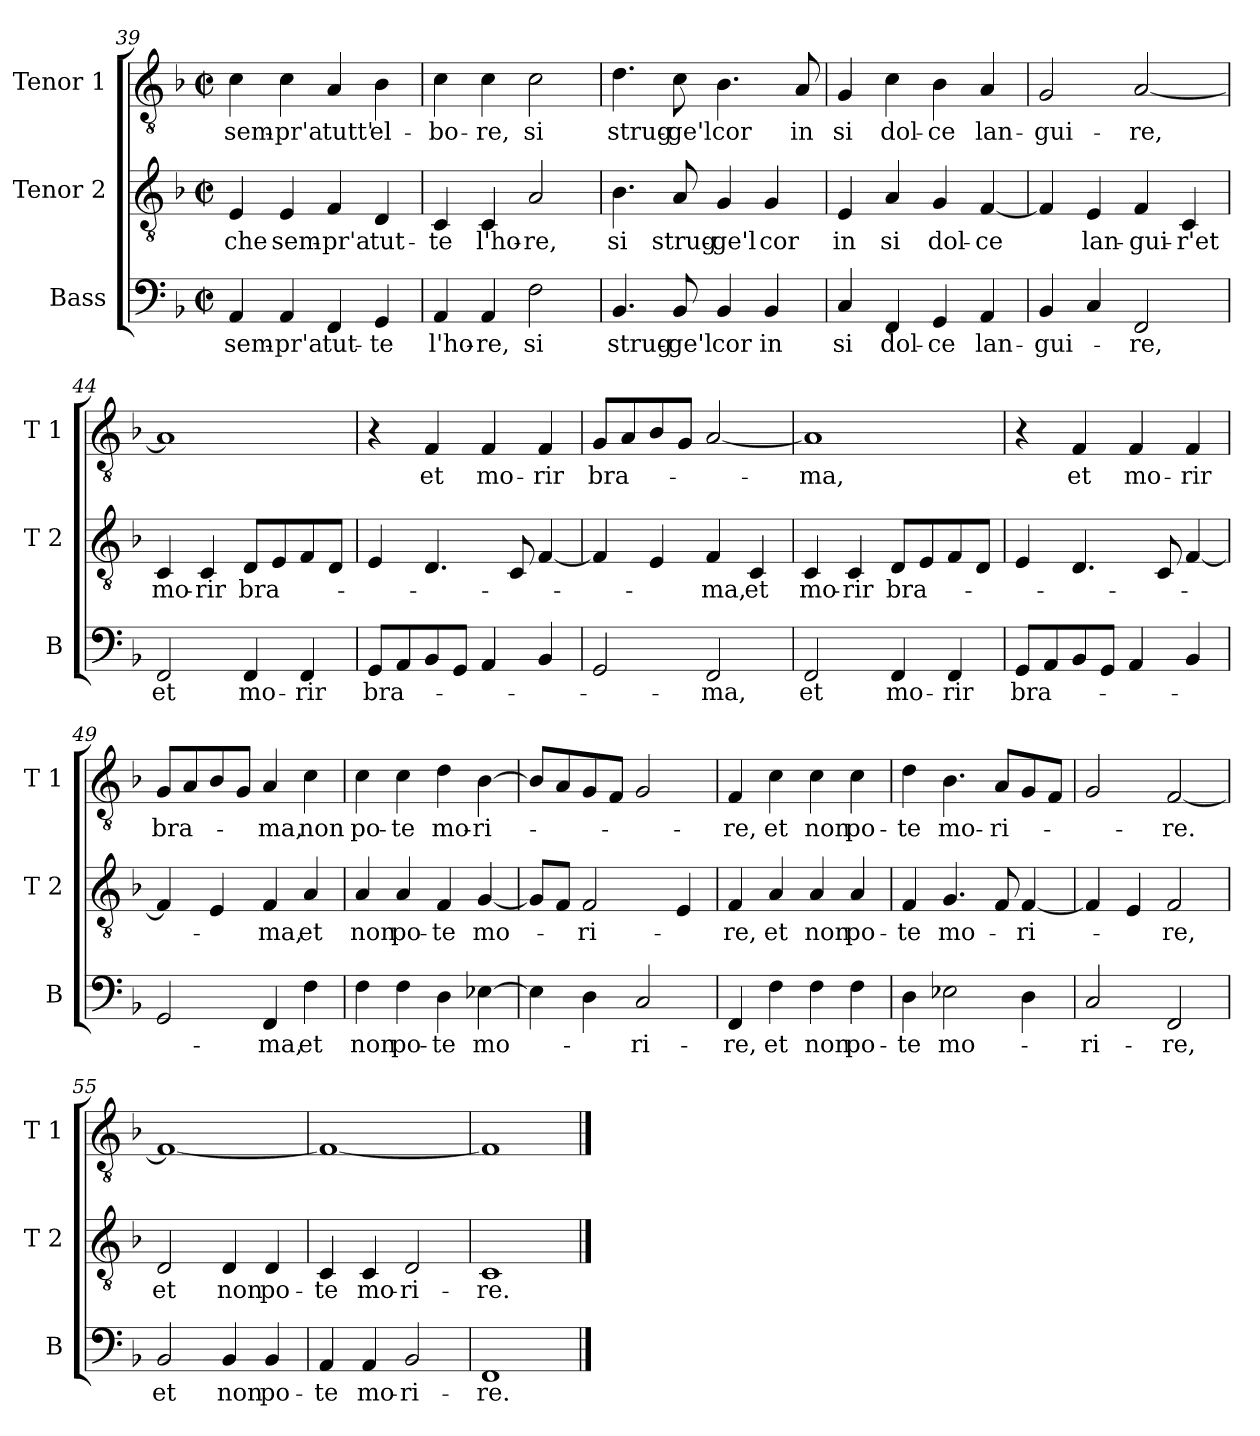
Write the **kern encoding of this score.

**kern	**text	**kern	**text	**kern	**text
*part3	*part3	*part2	*part2	*part1	*part1
*staff3	*staff3	*staff2	*staff2	*staff1	*staff1
*I"Bass	*	*I"Tenor 2	*	*I"Tenor 1	*
*I'B	*	*I'T 2	*	*I'T 1	*
*clefF4	*	*clefGv2	*	*clefGv2	*
*k[b-]	*	*k[b-]	*	*k[b-]	*
*F:	*	*F:	*	*F:	*
*M2/2	*	*M2/2	*	*M2/2	*
*met(c|)	*	*met(c|)	*	*met(c|)	*
=39	=39	=39	=39	=39	=39
!	!LO:LY:b	!	!LO:LY:b	!	!LO:LY:b
4AA/	sem-	4E/	che	4c\	sem-
!	!LO:LY:b	!	!LO:LY:b	!	!LO:LY:b
4AA/	-pr'a	4E/	sem-	4c\	-pr'a
!	!LO:LY:b	!	!LO:LY:b	!	!LO:LY:b
4FF/	tut-	4F/	-pr'a	4A/	tutt'
!	!LO:LY:b	!	!LO:LY:b	!	!LO:LY:b
4GG/	-te	4D/	tut-	4B-\	el-
=40	=40	=40	=40	=40	=40
!	!LO:LY:b	!	!LO:LY:b	!	!LO:LY:b
4AA/	l'ho-	4C/	-te	4c\	-bo-
!	!LO:LY:b	!	!LO:LY:b	!	!LO:LY:b
4AA/	-re,	4C/	l'ho-	4c\	-re,
!	!LO:LY:b	!	!LO:LY:b	!	!LO:LY:b
2F\	si	2A/	-re,	2c\	si
=41	=41	=41	=41	=41	=41
!	!LO:LY:b	!	!LO:LY:b	!	!LO:LY:b
4.BB-/	strug-	4.B-\	si	4.d\	strug-
!	!LO:LY:b	!	!LO:LY:b	!	!LO:LY:b
8BB-/	-ge'l	8A/	strug-	8c\	-ge'l
!	!LO:LY:b	!	!LO:LY:b	!	!LO:LY:b
4BB-/	cor	4G/	-ge'l	4.B-\	cor
!	!LO:LY:b	!	!LO:LY:b	!	!
4BB-/	in	4G/	cor	.	.
!	!	!	!	!	!LO:LY:b
.	.	.	.	8A/	in
!!LO:PB:g=z
=42	=42	=42	=42	=42	=42
!	!LO:LY:b	!	!LO:LY:b	!	!LO:LY:b
4C/	si	4E/	in	4G/	si
!	!LO:LY:b	!	!LO:LY:b	!	!LO:LY:b
4FF/	dol-	4A/	si	4c\	dol-
!	!LO:LY:b	!	!LO:LY:b	!	!LO:LY:b
4GG/	-ce	4G/	dol-	4B-\	-ce
!	!LO:LY:b	!	!LO:LY:b	!	!LO:LY:b
4AA/	lan-	[4F/	-ce	4A/	lan-
=43	=43	=43	=43	=43	=43
!	!LO:LY:b	!	!	!	!LO:LY:b
4BB-/	-gui-	4F/]	.	2G/	-gui-
!	!	!	!LO:LY:b	!	!
4C/	.	4E/	lan-	.	.
!	!LO:LY:b	!	!LO:LY:b	!	!LO:LY:b
2FF/	-re,	4F/	-gui-	[2A/	-re,
!	!	!	!LO:LY:b	!	!
.	.	4C/	-r'et	.	.
=44	=44	=44	=44	=44	=44
!	!LO:LY:b	!	!LO:LY:b	!	!
2FF/	et	4C/	mo-	1A]	.
!	!	!	!LO:LY:b	!	!
.	.	4C/	-rir	.	.
!	!LO:LY:b	!	!LO:LY:b	!	!
4FF/	mo-	8D/L	bra-	.	.
.	.	8E/	.	.	.
!	!LO:LY:b	!	!	!	!
4FF/	-rir	8F/	.	.	.
.	.	8D/J	.	.	.
=45	=45	=45	=45	=45	=45
!	!LO:LY:b	!	!	!	!
8GG/L	bra-	4E/	.	4r	.
8AA/	.	.	.	.	.
!	!	!	!	!	!LO:LY:b
8BB-/	.	4.D/	.	4F/	et
8GG/J	.	.	.	.	.
!	!	!	!	!	!LO:LY:b
4AA/	.	.	.	4F/	mo-
.	.	8C/	.	.	.
!	!	!	!	!	!LO:LY:b
4BB-/	.	[4F/	.	4F/	-rir
=46	=46	=46	=46	=46	=46
!	!	!	!	!	!LO:LY:b
2GG/	.	4F/]	.	8G/L	bra-
.	.	.	.	8A/	.
.	.	4E/	.	8B-/	.
.	.	.	.	8G/J	.
!	!LO:LY:b	!	!LO:LY:b	!	!
2FF/	-ma,	4F/	-ma,	[2A/	.
!	!	!	!LO:LY:b	!	!
.	.	4C/	et	.	.
!!LO:LB:g=z
=47	=47	=47	=47	=47	=47
!	!LO:LY:b	!	!LO:LY:b	!	!LO:LY:b
2FF/	et	4C/	mo-	1A]	-ma,
!	!	!	!LO:LY:b	!	!
.	.	4C/	-rir	.	.
!	!LO:LY:b	!	!LO:LY:b	!	!
4FF/	mo-	8D/L	bra-	.	.
.	.	8E/	.	.	.
!	!LO:LY:b	!	!	!	!
4FF/	-rir	8F/	.	.	.
.	.	8D/J	.	.	.
=48	=48	=48	=48	=48	=48
!	!LO:LY:b	!	!	!	!
8GG/L	bra-	4E/	.	4r	.
8AA/	.	.	.	.	.
!	!	!	!	!	!LO:LY:b
8BB-/	.	4.D/	.	4F/	et
8GG/J	.	.	.	.	.
!	!	!	!	!	!LO:LY:b
4AA/	.	.	.	4F/	mo-
.	.	8C/	.	.	.
!	!	!	!	!	!LO:LY:b
4BB-/	.	[4F/	.	4F/	-rir
=49	=49	=49	=49	=49	=49
!	!	!	!	!	!LO:LY:b
2GG/	.	4F/]	.	8G/L	bra-
.	.	.	.	8A/	.
.	.	4E/	.	8B-/	.
.	.	.	.	8G/J	.
!	!LO:LY:b	!	!LO:LY:b	!	!LO:LY:b
4FF/	-ma,	4F/	-ma,	4A/	-ma,
!	!LO:LY:b	!	!LO:LY:b	!	!LO:LY:b
4F\	et	4A/	et	4c\	non
=50	=50	=50	=50	=50	=50
!	!LO:LY:b	!	!LO:LY:b	!	!LO:LY:b
4F\	non	4A/	non	4c\	po-
!	!LO:LY:b	!	!LO:LY:b	!	!LO:LY:b
4F\	po-	4A/	po-	4c\	-te
!	!LO:LY:b	!	!LO:LY:b	!	!LO:LY:b
4D\	-te	4F/	-te	4d\	mo-
!	!LO:LY:b	!	!LO:LY:b	!	!LO:LY:b
[4E-X\	mo-	[4G/	mo-	[4B-\	-ri-
=51	=51	=51	=51	=51	=51
4E-\]	.	8G/L]	.	8B-/L]	.
.	.	8F/J	.	8A/	.
!	!	!	!LO:LY:b	!	!
4D\	.	2F/	-ri-	8G/	.
.	.	.	.	8F/J	.
!	!LO:LY:b	!	!	!	!
2C/	-ri-	.	.	2G/	.
.	.	4E/	.	.	.
!!LO:LB:g=z
=52	=52	=52	=52	=52	=52
!	!LO:LY:b	!	!LO:LY:b	!	!LO:LY:b
4FF/	-re,	4F/	-re,	4F/	-re,
!	!LO:LY:b	!	!LO:LY:b	!	!LO:LY:b
4F\	et	4A/	et	4c\	et
!	!LO:LY:b	!	!LO:LY:b	!	!LO:LY:b
4F\	non	4A/	non	4c\	non
!	!LO:LY:b	!	!LO:LY:b	!	!LO:LY:b
4F\	po-	4A/	po-	4c\	po-
=53	=53	=53	=53	=53	=53
!	!LO:LY:b	!	!LO:LY:b	!	!LO:LY:b
4D\	-te	4F/	-te	4d\	-te
!	!LO:LY:b	!	!LO:LY:b	!	!LO:LY:b
2E-X\	mo-	4.G/	mo-	4.B-\	mo-
!	!	!	!	!	!LO:LY:b
.	.	8F/	.	8A/L	-ri-
!	!	!	!LO:LY:b	!	!
4D\	.	[4F/	-ri-	8G/	.
.	.	.	.	8F/J	.
=54	=54	=54	=54	=54	=54
!	!LO:LY:b	!	!	!	!
2C/	-ri-	4F/]	.	2G/	.
.	.	4E/	.	.	.
!	!LO:LY:b	!	!LO:LY:b	!	!LO:LY:b
2FF/	-re,	2F/	-re,	[2F/	-re.
=55	=55	=55	=55	=55	=55
!	!LO:LY:b	!	!LO:LY:b	!	!
2BB-/	et	2D/	et	1F_	.
!	!LO:LY:b	!	!LO:LY:b	!	!
4BB-/	non	4D/	non	.	.
!	!LO:LY:b	!	!LO:LY:b	!	!
4BB-/	po-	4D/	po-	.	.
=56	=56	=56	=56	=56	=56
!	!LO:LY:b	!	!LO:LY:b	!	!
4AA/	-te	4C/	-te	1F_	.
!	!LO:LY:b	!	!LO:LY:b	!	!
4AA/	mo-	4C/	mo-	.	.
!	!LO:LY:b	!	!LO:LY:b	!	!
2BB-/	-ri-	2D/	-ri-	.	.
=57	=57	=57	=57	=57	=57
!	!LO:LY:b	!	!LO:LY:b	!	!
1FF	-re.	1C	-re.	1F]	.
==	==	==	==	==	==
*-	*-	*-	*-	*-	*-
